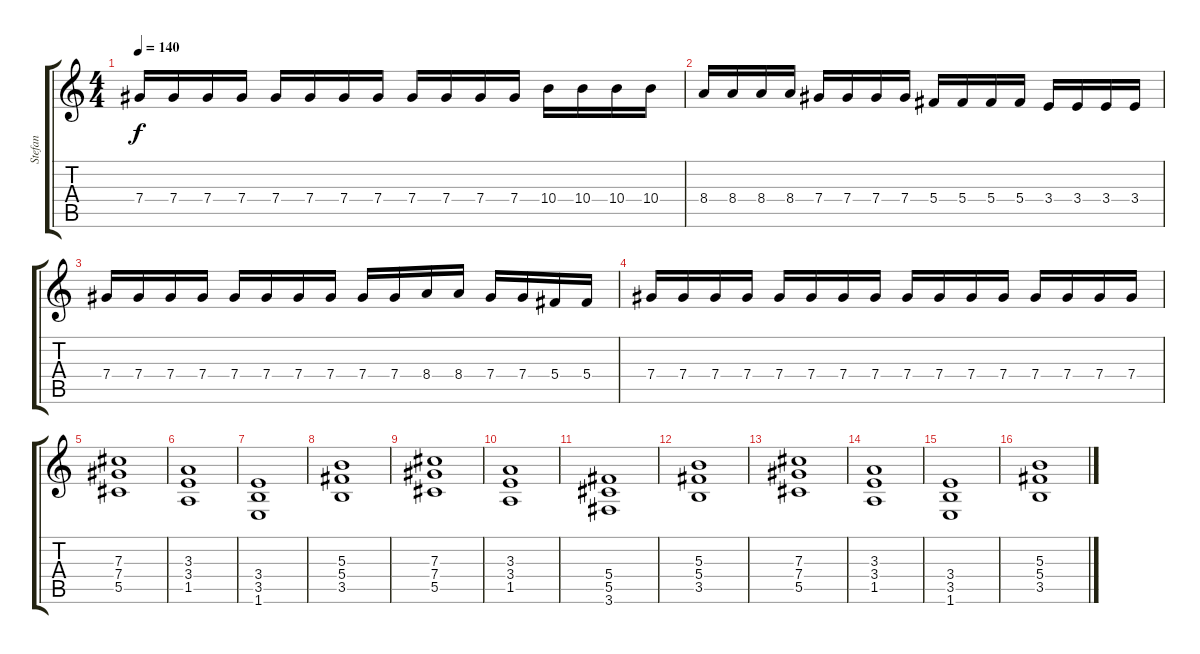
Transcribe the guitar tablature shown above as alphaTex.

\track ("Stefan" "Stefan") {instrument overdrivenguitar}
\staff {score tabs}
\tuning (Eb4 Bb3 Gb3 Db3 Ab2 Eb2) {hide}
\ts (4 4)
\tempo 140
\clef g2
\ks c
7.4.16{dy f} 7.4.16 7.4.16 7.4.16 7.4.16 7.4.16 7.4.16 7.4.16 7.4.16 7.4.16 7.4.16 7.4.16 10.4.16 10.4.16 10.4.16 10.4.16 |
8.4.16 8.4.16 8.4.16 8.4.16 7.4.16 7.4.16 7.4.16 7.4.16 5.4.16 5.4.16 5.4.16 5.4.16 3.4.16 3.4.16 3.4.16 3.4.16 |
7.4.16 7.4.16 7.4.16 7.4.16 7.4.16 7.4.16 7.4.16 7.4.16 7.4.16 7.4.16 8.4.16 8.4.16 7.4.16 7.4.16 5.4.16 5.4.16 |
7.4.16 7.4.16 7.4.16 7.4.16 7.4.16 7.4.16 7.4.16 7.4.16 7.4.16 7.4.16 7.4.16 7.4.16 7.4.16 7.4.16 7.4.16 7.4.16 |
(7.3 7.4 5.5).1 |
(3.3 3.4 1.5).1 |
(3.4 3.5 1.6).1 |
(5.3 5.4 3.5).1 |
(7.3 7.4 5.5).1 |
(3.3 3.4 1.5).1 |
(5.4 5.5 3.6).1 |
(5.3 5.4 3.5).1 |
(7.3 7.4 5.5).1 |
(3.3 3.4 1.5).1 |
(3.4 3.5 1.6).1 |
(5.3 5.4 3.5).1
